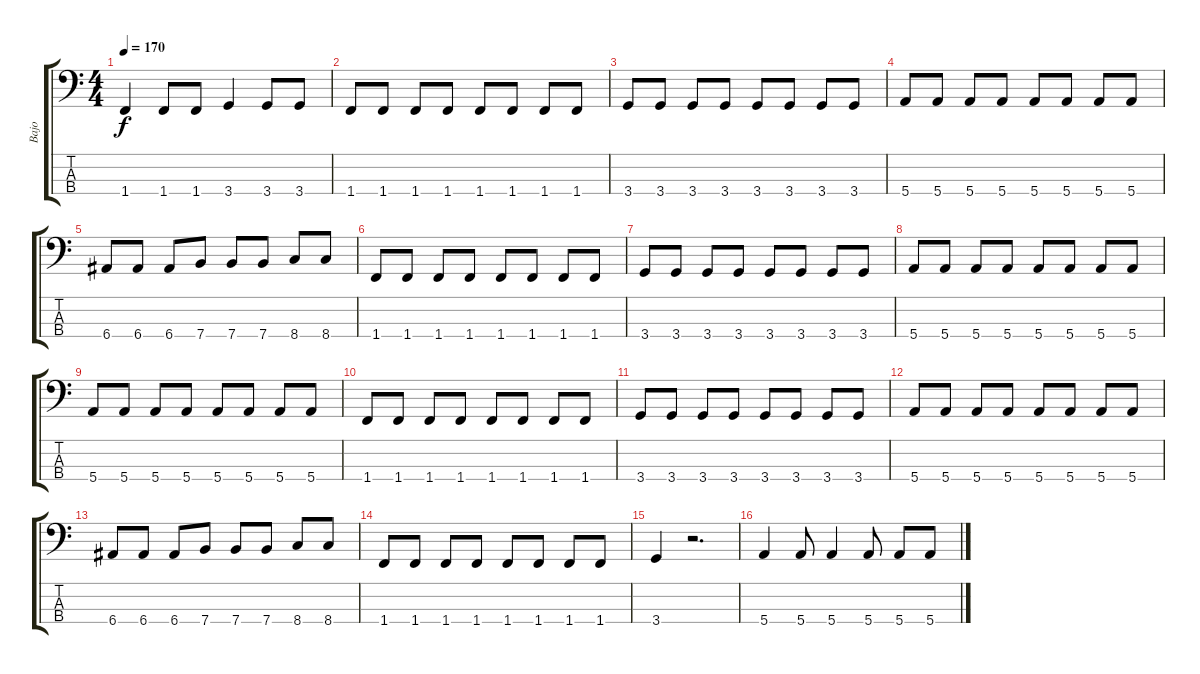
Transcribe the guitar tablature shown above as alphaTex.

\track ("Bajo" "Bajo") {instrument electricbasspick}
\staff {score tabs}
\tuning (G2 D2 A1 E1) {hide}
\ts (4 4)
\tempo 170
\clef f4
\ks c
1.4.4{dy f} 1.4.8 1.4.8 3.4.4 3.4.8 3.4.8 |
1.4.8 1.4.8 1.4.8 1.4.8 1.4.8 1.4.8 1.4.8 1.4.8 |
3.4.8 3.4.8 3.4.8 3.4.8 3.4.8 3.4.8 3.4.8 3.4.8 |
5.4.8 5.4.8 5.4.8 5.4.8 5.4.8 5.4.8 5.4.8 5.4.8 |
6.4.8 6.4.8 6.4.8 7.4.8 7.4.8 7.4.8 8.4.8 8.4.8 |
1.4.8 1.4.8 1.4.8 1.4.8 1.4.8 1.4.8 1.4.8 1.4.8 |
3.4.8 3.4.8 3.4.8 3.4.8 3.4.8 3.4.8 3.4.8 3.4.8 |
5.4.8 5.4.8 5.4.8 5.4.8 5.4.8 5.4.8 5.4.8 5.4.8 |
5.4.8 5.4.8 5.4.8 5.4.8 5.4.8 5.4.8 5.4.8 5.4.8 |
1.4.8 1.4.8 1.4.8 1.4.8 1.4.8 1.4.8 1.4.8 1.4.8 |
3.4.8 3.4.8 3.4.8 3.4.8 3.4.8 3.4.8 3.4.8 3.4.8 |
5.4.8 5.4.8 5.4.8 5.4.8 5.4.8 5.4.8 5.4.8 5.4.8 |
6.4.8 6.4.8 6.4.8 7.4.8 7.4.8 7.4.8 8.4.8 8.4.8 |
1.4.8 1.4.8 1.4.8 1.4.8 1.4.8 1.4.8 1.4.8 1.4.8 |
3.4.4 r.2{d} |
5.4.4 5.4.8 5.4.4 5.4.8 5.4.8 5.4.8
